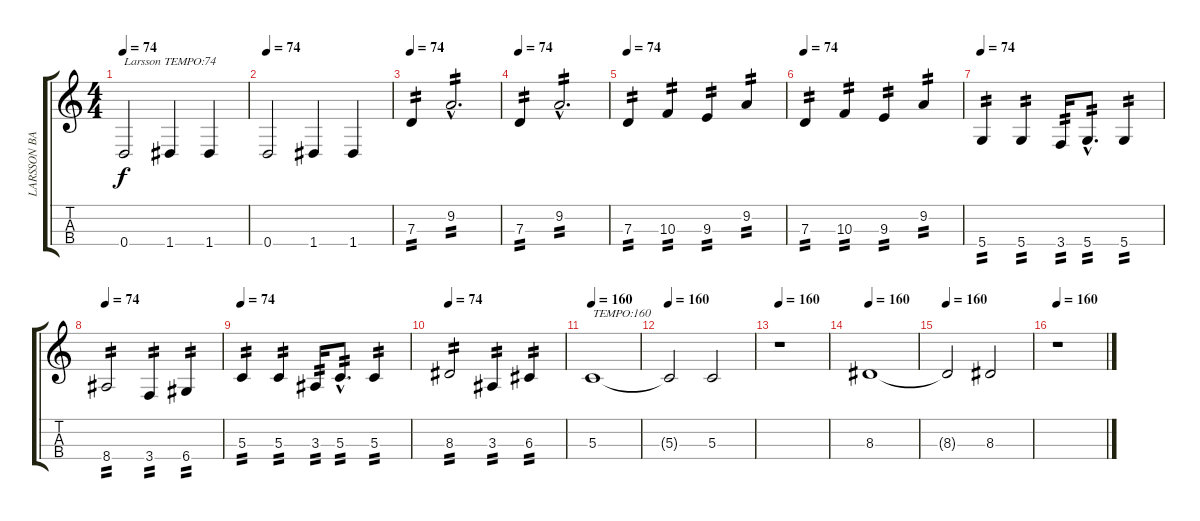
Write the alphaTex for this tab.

\track ("LARSSON BASS" "LARSSON BA") {instrument fretlessbass}
\staff {score tabs}
\tuning (F3 C3 G2 D2) {hide}
\ts (4 4)
\tempo 74
\clef g2
\ks c
0.4.2{txt "Larsson TEMPO:74" dy f instrument fretlessbass} 1.4.4 1.4.4 |
\tempo 74
0.4.2 1.4.4 1.4.4 |
\tempo 74
7.3.4{tp 2} 9.2{hac}.2{d tp 2} |
\tempo 74
7.3.4{tp 2} 9.2{hac}.2{d tp 2} |
\tempo 74
7.3.4{tp 2} 10.3.4{tp 2} 9.3.4{tp 2} 9.2.4{tp 2} |
\tempo 74
7.3.4{tp 2} 10.3.4{tp 2} 9.3.4{tp 2} 9.2.4{tp 2} |
\tempo 74
5.4.4{tp 2} 5.4.4{tp 2} 3.4.16{tp 2} 5.4{hac}.8{d tp 2} 5.4.4{tp 2} |
\tempo 74
8.4.2{tp 2} 3.4.4{tp 2} 6.4.4{tp 2} |
\tempo 74
5.3.4{tp 2} 5.3.4{tp 2} 3.3.16{tp 2} 5.3{hac}.8{d tp 2} 5.3.4{tp 2} |
\tempo 74
8.3.2{tp 2} 3.3.4{tp 2} 6.3.4{tp 2} |
\tempo 160
5.3.1{txt "TEMPO:160"} |
\tempo 160
5.3{t}.2 5.3.2 |
\tempo 160
r.1 |
\tempo 160
8.3.1 |
\tempo 160
8.3{t}.2 8.3.2 |
\tempo 160
r.1
